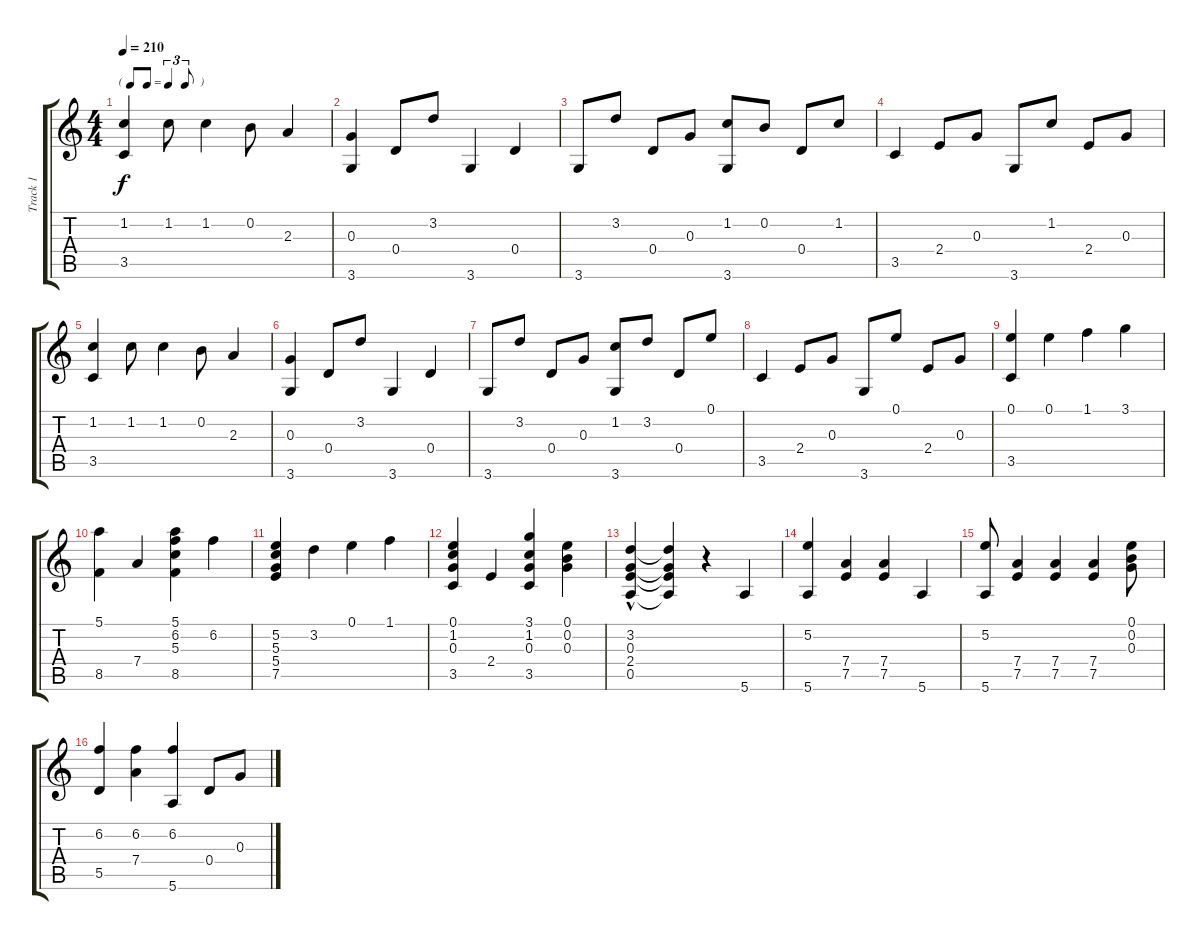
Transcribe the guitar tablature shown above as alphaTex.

\track ("Track 1" "Track 1") {instrument acousticguitarsteel}
\staff {score tabs}
\tuning (E4 B3 G3 D3 A2 E2) {hide}
\ts (4 4)
\tf triplet8th
\tempo 210
\clef g2
\ks c
(1.2 3.5).4{dy f} 1.2.8 1.2.4 0.2.8 2.3.4 |
(0.3 3.6).4 0.4.8 3.2.8 3.6.4 0.4.4 |
3.6.8 3.2.8 0.4.8 0.3.8 (1.2 3.6).8 0.2.8 0.4.8 1.2.8 |
3.5.4 2.4.8 0.3.8 3.6.8 1.2.8 2.4.8 0.3.8 |
(1.2 3.5).4 1.2.8 1.2.4 0.2.8 2.3.4 |
(0.3 3.6).4 0.4.8 3.2.8 3.6.4 0.4.4 |
3.6.8 3.2.8 0.4.8 0.3.8 (1.2 3.6).8 3.2.8 0.4.8 0.1.8 |
3.5.4 2.4.8 0.3.8 3.6.8 0.1.8 2.4.8 0.3.8 |
(0.1 3.5).4 0.1.4 1.1.4 3.1.4 |
(5.1 8.5).4 7.4.4 (5.1 6.2 5.3 8.5).4 6.2.4 |
(5.2 5.3 5.4 7.5).4 3.2.4 0.1.4 1.1.4 |
(0.1 1.2 0.3 3.5).4 2.4.4 (3.1 1.2 0.3 3.5).4 (0.1 0.2 0.3).4 |
(3.2{hac} 0.3{hac} 2.4{hac} 0.5{hac}).4 (3.2{t} 0.3{t} 2.4{t} 0.5{t}).4 r.4 5.6.4 |
(5.2 5.6).4 (7.4 7.5).4 (7.4 7.5).4 5.6.4 |
(5.2 5.6).8 (7.4 7.5).4 (7.4 7.5).4 (7.4 7.5).4 (0.1 0.2 0.3).8 |
(6.2 5.5).4 (6.2 7.4).4 (6.2 5.6).4 0.4.8 0.3.8
